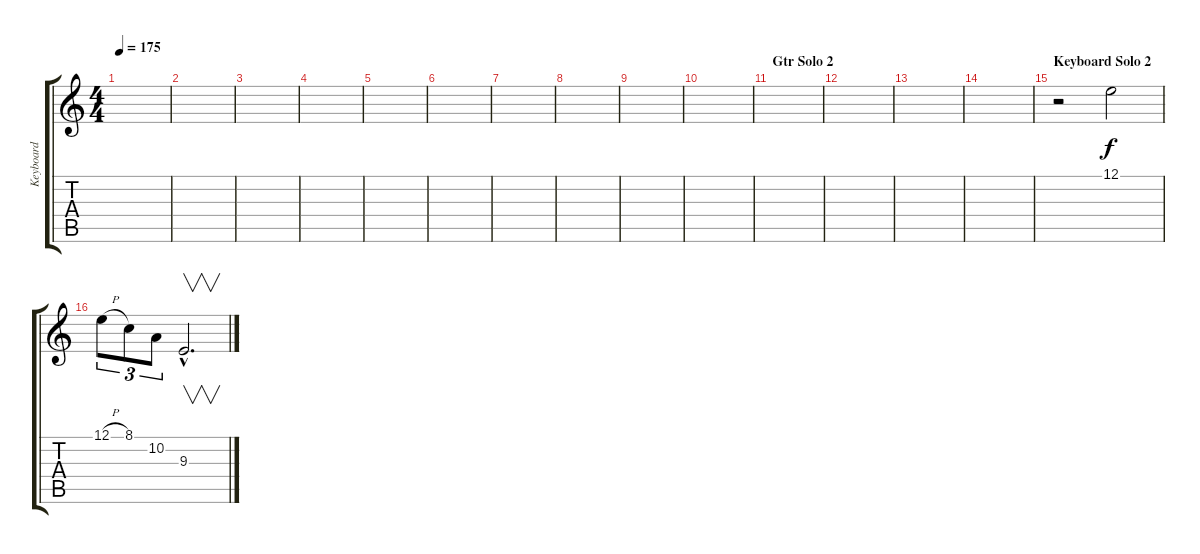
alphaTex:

\track ("Keyboard" "Keyboard") {instrument lead1square}
\staff {score tabs}
\tuning (E4 B3 G3 D3 A2 E2) {hide}
\ts (4 4)
\tempo 175
\clef g2
\ks c
|
|
|
|
|
|
|
|
|
|
\section ("" "Gtr Solo 2")
|
|
|
|
\section ("" "Keyboard Solo 2")
r.2 12.1.2 |
12.1{h}.8{tu (3 2)} 8.1.8{tu (3 2)} 10.2.8{tu (3 2)} 9.3{hac}.2{v d}
